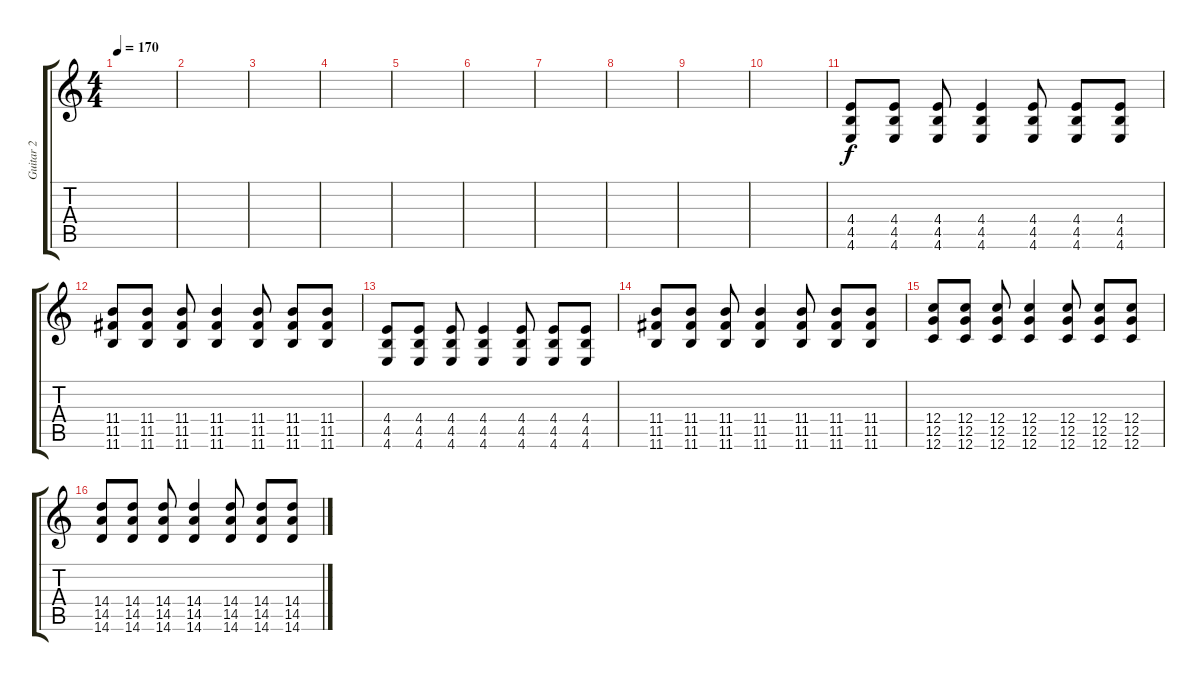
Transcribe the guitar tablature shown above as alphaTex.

\track ("Guitar 2" "Guitar 2") {instrument distortionguitar}
\staff {score tabs}
\tuning (D4 A3 F3 C3 G2 C2) {hide}
\ts (4 4)
\tempo 170
\clef g2
\ks c
|
|
|
|
|
|
|
|
|
|
(4.4 4.5 4.6).8 (4.4 4.5 4.6).8 (4.4 4.5 4.6).8 (4.4 4.5 4.6).4 (4.4 4.5 4.6).8 (4.4 4.5 4.6).8 (4.4 4.5 4.6).8 |
(11.4 11.5 11.6).8 (11.4 11.5 11.6).8 (11.4 11.5 11.6).8 (11.4 11.5 11.6).4 (11.4 11.5 11.6).8 (11.4 11.5 11.6).8 (11.4 11.5 11.6).8 |
(4.4 4.5 4.6).8 (4.4 4.5 4.6).8 (4.4 4.5 4.6).8 (4.4 4.5 4.6).4 (4.4 4.5 4.6).8 (4.4 4.5 4.6).8 (4.4 4.5 4.6).8 |
(11.4 11.5 11.6).8 (11.4 11.5 11.6).8 (11.4 11.5 11.6).8 (11.4 11.5 11.6).4 (11.4 11.5 11.6).8 (11.4 11.5 11.6).8 (11.4 11.5 11.6).8 |
(12.4 12.5 12.6).8 (12.4 12.5 12.6).8 (12.4 12.5 12.6).8 (12.4 12.5 12.6).4 (12.4 12.5 12.6).8 (12.4 12.5 12.6).8 (12.4 12.5 12.6).8 |
(14.4 14.5 14.6).8 (14.4 14.5 14.6).8 (14.4 14.5 14.6).8 (14.4 14.5 14.6).4 (14.4 14.5 14.6).8 (14.4 14.5 14.6).8 (14.4 14.5 14.6).8
